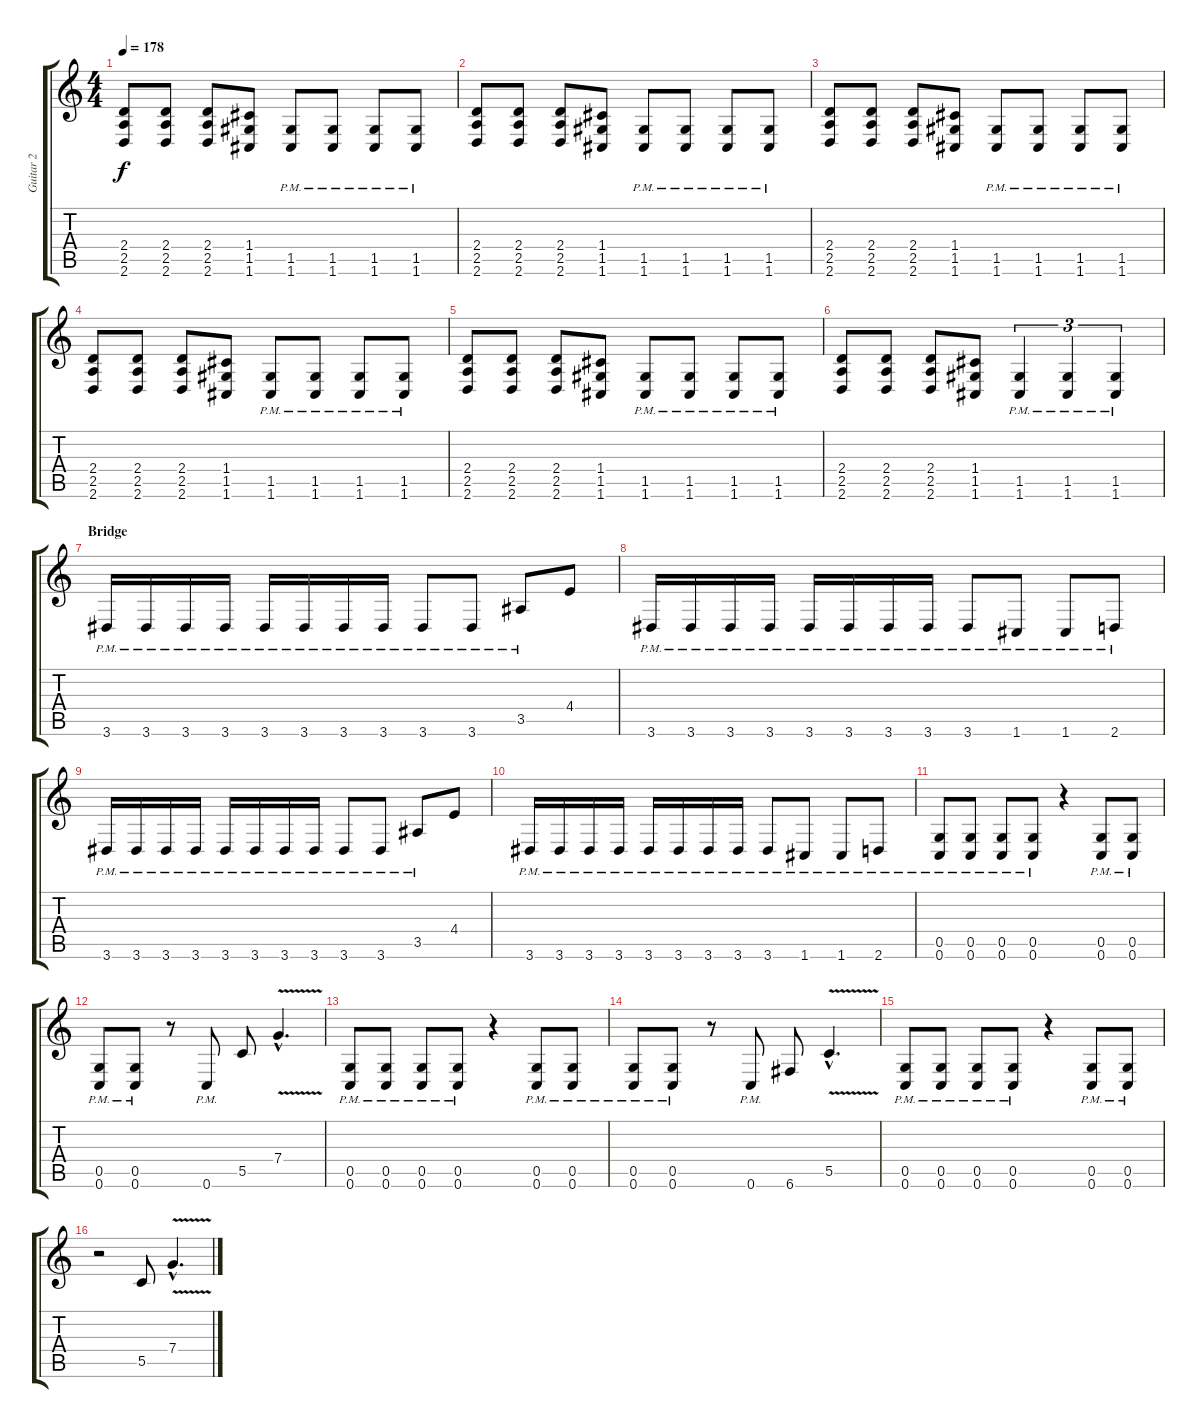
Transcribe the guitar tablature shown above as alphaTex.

\track ("Guitar 2" "Guitar 2") {instrument overdrivenguitar}
\staff {score tabs}
\tuning (D4 A3 F3 C3 G2 C2) {hide}
\ts (4 4)
\tempo 178
\clef g2
\ks c
(2.4 2.5 2.6).8{dy f} (2.4 2.5 2.6).8 (2.4 2.5 2.6).8 (1.4 1.5 1.6).8 (1.5{pm} 1.6{pm}).8 (1.5{pm} 1.6{pm}).8 (1.5{pm} 1.6{pm}).8 (1.5{pm} 1.6{pm}).8 |
(2.4 2.5 2.6).8 (2.4 2.5 2.6).8 (2.4 2.5 2.6).8 (1.4 1.5 1.6).8 (1.5{pm} 1.6{pm}).8 (1.5{pm} 1.6{pm}).8 (1.5{pm} 1.6{pm}).8 (1.5{pm} 1.6{pm}).8 |
(2.4 2.5 2.6).8 (2.4 2.5 2.6).8 (2.4 2.5 2.6).8 (1.4 1.5 1.6).8 (1.5{pm} 1.6{pm}).8 (1.5{pm} 1.6{pm}).8 (1.5{pm} 1.6{pm}).8 (1.5{pm} 1.6{pm}).8 |
(2.4 2.5 2.6).8 (2.4 2.5 2.6).8 (2.4 2.5 2.6).8 (1.4 1.5 1.6).8 (1.5{pm} 1.6{pm}).8 (1.5{pm} 1.6{pm}).8 (1.5{pm} 1.6{pm}).8 (1.5{pm} 1.6{pm}).8 |
(2.4 2.5 2.6).8 (2.4 2.5 2.6).8 (2.4 2.5 2.6).8 (1.4 1.5 1.6).8 (1.5{pm} 1.6{pm}).8 (1.5{pm} 1.6{pm}).8 (1.5{pm} 1.6{pm}).8 (1.5{pm} 1.6{pm}).8 |
(2.4 2.5 2.6).8 (2.4 2.5 2.6).8 (2.4 2.5 2.6).8 (1.4 1.5 1.6).8 (1.5{pm} 1.6{pm}).4{tu (3 2)} (1.5{pm} 1.6{pm}).4{tu (3 2)} (1.5{pm} 1.6{pm}).4{tu (3 2)} |
\section ("" "Bridge")
3.6{pm}.16 3.6{pm}.16 3.6{pm}.16 3.6{pm}.16 3.6{pm}.16 3.6{pm}.16 3.6{pm}.16 3.6{pm}.16 3.6{pm}.8 3.6{pm}.8 3.5{pm}.8 4.4.8 |
3.6{pm}.16 3.6{pm}.16 3.6{pm}.16 3.6{pm}.16 3.6{pm}.16 3.6{pm}.16 3.6{pm}.16 3.6{pm}.16 3.6{pm}.8 1.6{pm}.8 1.6{pm}.8 2.6{pm}.8 |
3.6{pm}.16 3.6{pm}.16 3.6{pm}.16 3.6{pm}.16 3.6{pm}.16 3.6{pm}.16 3.6{pm}.16 3.6{pm}.16 3.6{pm}.8 3.6{pm}.8 3.5{pm}.8 4.4.8 |
3.6{pm}.16 3.6{pm}.16 3.6{pm}.16 3.6{pm}.16 3.6{pm}.16 3.6{pm}.16 3.6{pm}.16 3.6{pm}.16 3.6{pm}.8 1.6{pm}.8 1.6{pm}.8 2.6{pm}.8 |
(0.5{pm} 0.6{pm}).8 (0.5{pm} 0.6{pm}).8 (0.5{pm} 0.6{pm}).8 (0.5{pm} 0.6{pm}).8 r.4 (0.5{pm} 0.6{pm}).8 (0.5{pm} 0.6{pm}).8 |
(0.5{pm} 0.6{pm}).8 (0.5{pm} 0.6{pm}).8 r.8 0.6{pm}.8 5.5.8 7.4{v hac}.4{d} |
(0.5{pm} 0.6{pm}).8 (0.5{pm} 0.6{pm}).8 (0.5{pm} 0.6{pm}).8 (0.5{pm} 0.6{pm}).8 r.4 (0.5{pm} 0.6{pm}).8 (0.5{pm} 0.6{pm}).8 |
(0.5{pm} 0.6{pm}).8 (0.5{pm} 0.6{pm}).8 r.8 0.6{pm}.8 6.6.8 5.5{v hac}.4{d} |
(0.5{pm} 0.6{pm}).8 (0.5{pm} 0.6{pm}).8 (0.5{pm} 0.6{pm}).8 (0.5{pm} 0.6{pm}).8 r.4 (0.5{pm} 0.6{pm}).8 (0.5{pm} 0.6{pm}).8 |
r.2 5.5.8 7.4{v hac}.4{d}
